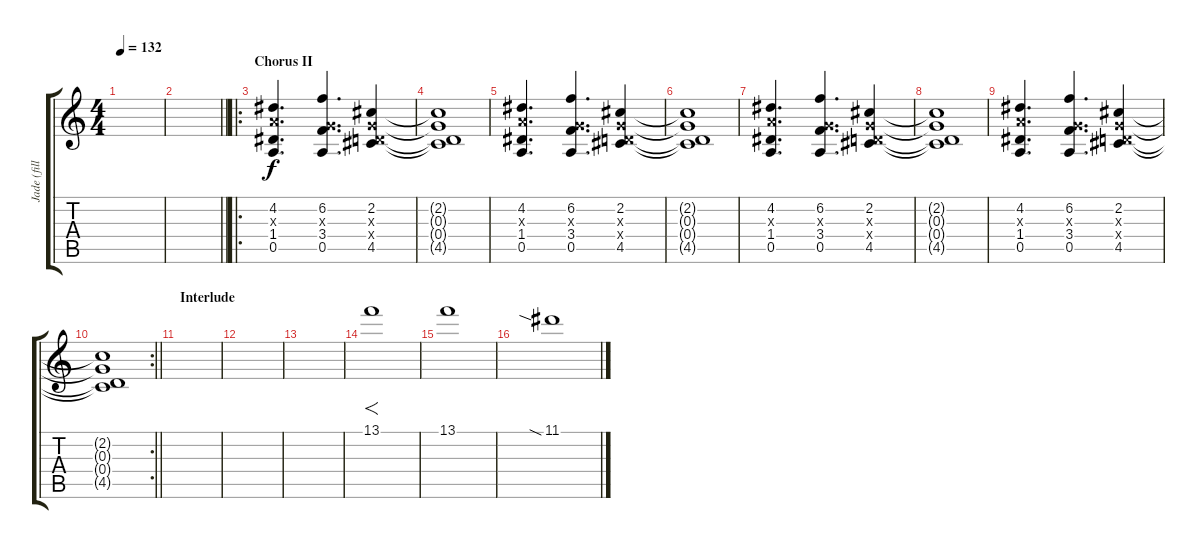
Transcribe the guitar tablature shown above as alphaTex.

\track ("Jade (fills)" "Jade (fill") {instrument distortionguitar}
\staff {score tabs}
\tuning (E4 B3 G3 D3 A2 E2) {hide}
\ts (4 4)
\tempo 132
\clef g2
\ks c
|
\barLineRight lightlight
|
\ro
\section ("" "Chorus II")
(4.2 2.3{x} 1.4 0.5).4{d} (6.2 0.3{x} 3.4 0.5).4{d} (2.2 0.3{x} 0.4{x} 4.5).4 |
(2.2{t} 0.3{t} 0.4{t} 4.5{t}).1 |
(4.2 2.3{x} 1.4 0.5).4{d} (6.2 0.3{x} 3.4 0.5).4{d} (2.2 0.3{x} 0.4{x} 4.5).4 |
(2.2{t} 0.3{t} 0.4{t} 4.5{t}).1 |
(4.2 2.3{x} 1.4 0.5).4{d} (6.2 0.3{x} 3.4 0.5).4{d} (2.2 0.3{x} 0.4{x} 4.5).4 |
(2.2{t} 0.3{t} 0.4{t} 4.5{t}).1 |
(4.2 2.3{x} 1.4 0.5).4{d} (6.2 0.3{x} 3.4 0.5).4{d} (2.2 0.3{x} 0.4{x} 4.5).4 |
\rc 2
\barLineRight lightlight
(2.2{t} 0.3{t} 0.4{t} 4.5{t}).1 |
\section ("" "Interlude")
|
|
|
13.1.1{f} |
13.1.1 |
11.1{sia}.1
